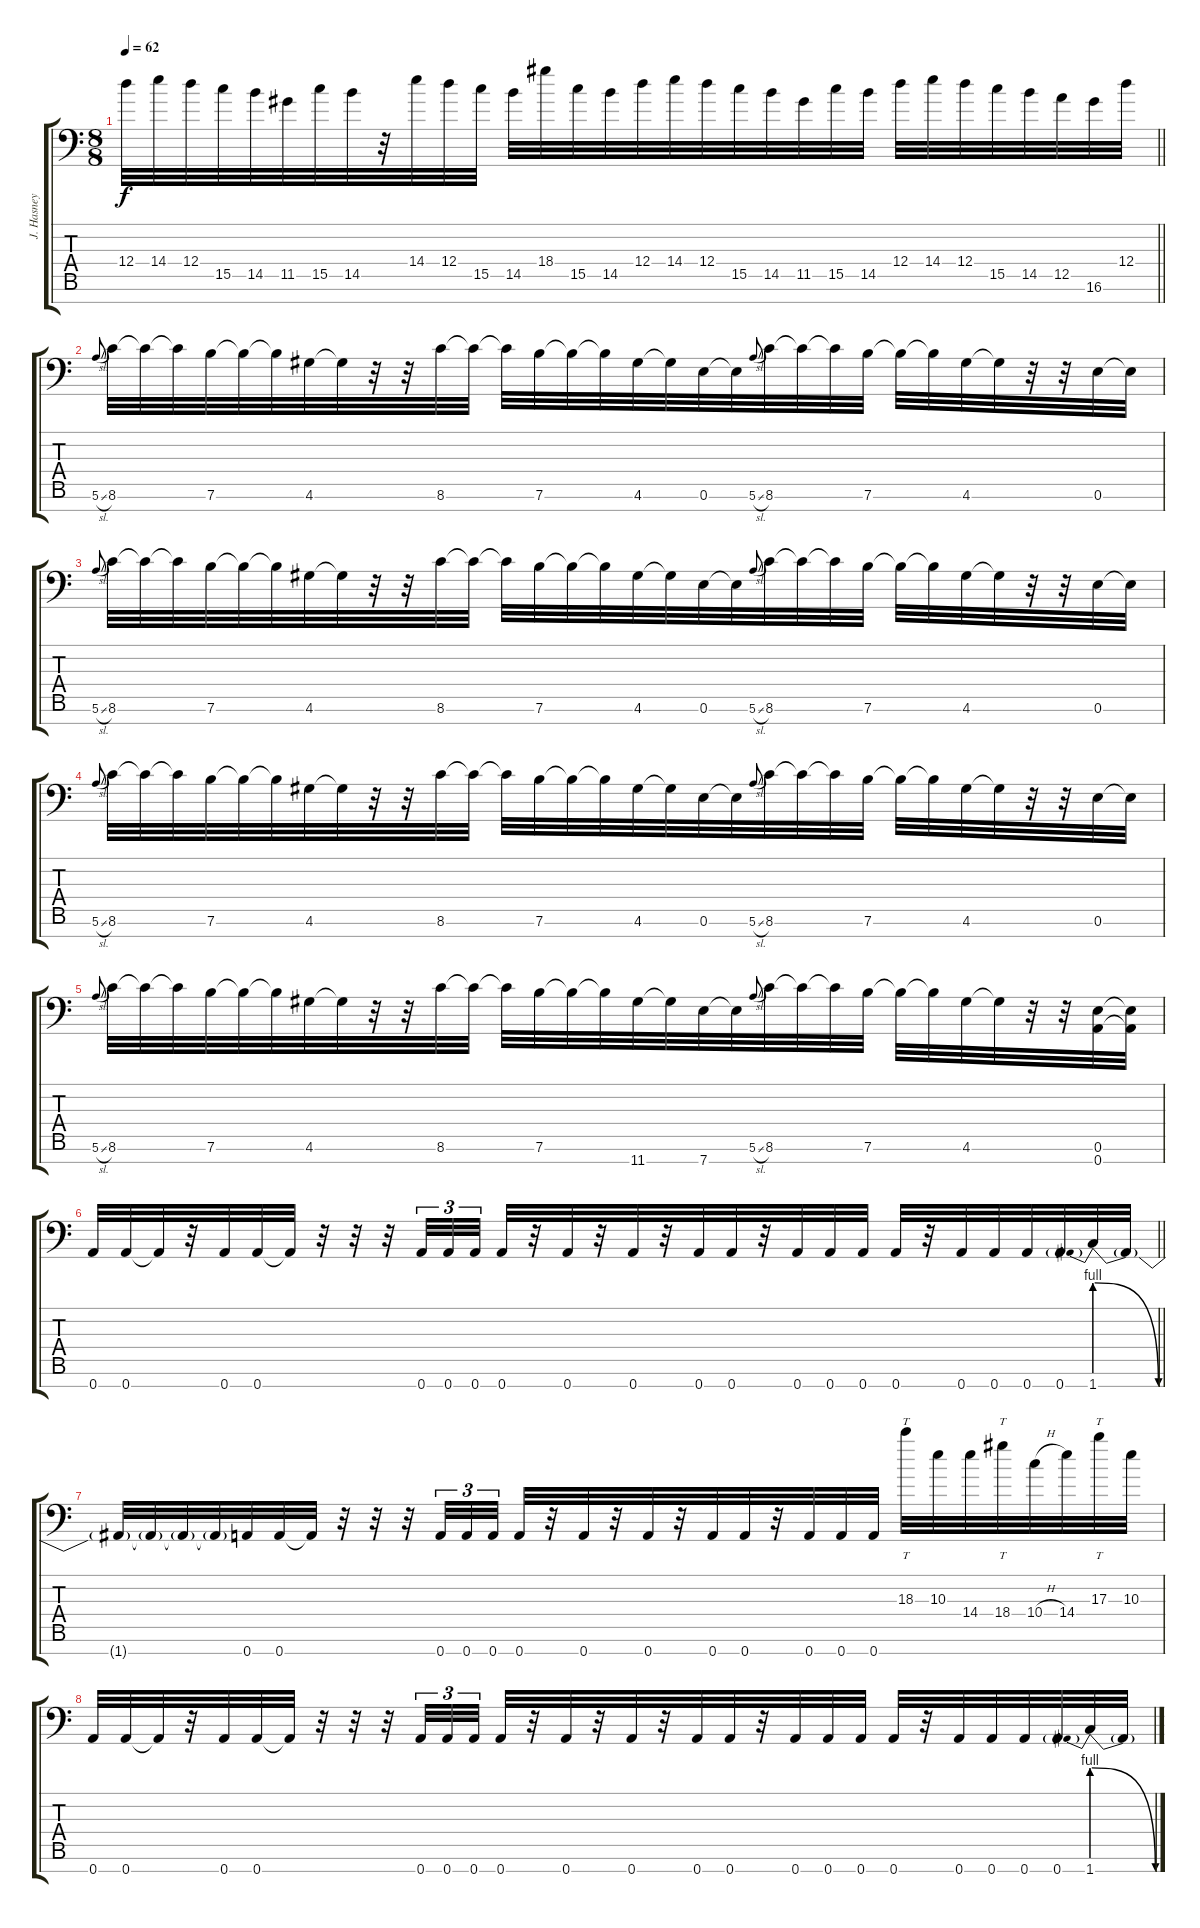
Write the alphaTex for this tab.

\track ("J. Hasney" "J. Hasney") {instrument distortionguitar}
\staff {score tabs}
\tuning (E4 B3 Gb3 D3 A2 E2 A1) {hide}
\ts (8 8)
\tempo 62
\clef f4
\barLineRight lightlight
\ks aminor
12.4.32{dy f} 14.4.32 12.4.32 15.5.32 14.5.32 11.5.32 15.5.32 14.5.32 r.32 14.4.32 12.4.32 15.5.32 14.5.32 18.4.32 15.5.32 14.5.32 12.4.32 14.4.32 12.4.32 15.5.32 14.5.32 11.5.32 15.5.32 14.5.32 12.4.32 14.4.32 12.4.32 15.5.32 14.5.32 12.5.32 16.6.32 12.4.32 |
5.6{sl}.8{gr onbeat} 8.6.32{volume 13 balance 13} 8.6{t}.32 8.6{t}.32 7.6.32 7.6{t}.32 7.6{t}.32 4.6.32 4.6{t}.32 r.32 r.32 8.6.32 8.6{t}.32 8.6{t}.32 7.6.32 7.6{t}.32 7.6{t}.32 4.6.32 4.6{t}.32 0.6.32 0.6{t}.32 5.6{sl}.8{gr onbeat} 8.6.32 8.6{t}.32 8.6{t}.32 7.6.32 7.6{t}.32 7.6{t}.32 4.6.32 4.6{t}.32 r.32 r.32 0.6.32 0.6{t}.32 |
5.6{sl}.8{gr onbeat} 8.6.32 8.6{t}.32 8.6{t}.32 7.6.32 7.6{t}.32 7.6{t}.32 4.6.32 4.6{t}.32 r.32 r.32 8.6.32 8.6{t}.32 8.6{t}.32 7.6.32 7.6{t}.32 7.6{t}.32 4.6.32 4.6{t}.32 0.6.32 0.6{t}.32 5.6{sl}.8{gr onbeat} 8.6.32 8.6{t}.32 8.6{t}.32 7.6.32 7.6{t}.32 7.6{t}.32 4.6.32 4.6{t}.32 r.32 r.32 0.6.32 0.6{t}.32 |
5.6{sl}.8{gr onbeat} 8.6.32 8.6{t}.32 8.6{t}.32 7.6.32 7.6{t}.32 7.6{t}.32 4.6.32 4.6{t}.32 r.32 r.32 8.6.32 8.6{t}.32 8.6{t}.32 7.6.32 7.6{t}.32 7.6{t}.32 4.6.32 4.6{t}.32 0.6.32 0.6{t}.32 5.6{sl}.8{gr onbeat} 8.6.32 8.6{t}.32 8.6{t}.32 7.6.32 7.6{t}.32 7.6{t}.32 4.6.32 4.6{t}.32 r.32 r.32 0.6.32 0.6{t}.32 |
5.6{sl}.8{gr onbeat} 8.6.32 8.6{t}.32 8.6{t}.32 7.6.32 7.6{t}.32 7.6{t}.32 4.6.32 4.6{t}.32 r.32 r.32 8.6.32 8.6{t}.32 8.6{t}.32 7.6.32 7.6{t}.32 7.6{t}.32 11.7.32 11.7{t}.32 7.7.32 7.7{t}.32 5.6{sl}.8{gr onbeat} 8.6.32 8.6{t}.32 8.6{t}.32 7.6.32 7.6{t}.32 7.6{t}.32 4.6.32 4.6{t}.32 r.32 r.32 (0.6 0.7).32 (0.6{t} 0.7{t}).32 |
\barLineRight lightlight
0.7.32 0.7.32 0.7{t}.32 r.32 0.7.32 0.7.32 0.7{t}.32 r.32 r.32 r.32 0.7.32{tu (3 2)} 0.7.32{tu (3 2)} 0.7.32{tu (3 2)} 0.7.32 r.32 0.7.32 r.32 0.7.32 r.32 0.7.32 0.7.32 r.32 0.7.32 0.7.32 0.7.32 0.7.32 r.32 0.7.32 0.7.32 0.7.32 0.7.32 1.7{be (prebendrelease 0 4 60 0)}.32 1.7{t}.32 |
1.7{t}.32 1.7{t}.32 1.7{t}.32 1.7{t}.32 0.7.32 0.7.32 0.7{t}.32 r.32 r.32 r.32 0.7.32{tu (3 2)} 0.7.32{tu (3 2)} 0.7.32{tu (3 2)} 0.7.32 r.32 0.7.32 r.32 0.7.32 r.32 0.7.32 0.7.32 r.32 0.7.32 0.7.32 0.7.32 18.3.32{tt} 10.3.32 14.4.32 18.4.32{tt} 10.4{h}.32 14.4.32 17.3.32{tt} 10.3.32 |
0.7.32 0.7.32 0.7{t}.32 r.32 0.7.32 0.7.32 0.7{t}.32 r.32 r.32 r.32 0.7.32{tu (3 2)} 0.7.32{tu (3 2)} 0.7.32{tu (3 2)} 0.7.32 r.32 0.7.32 r.32 0.7.32 r.32 0.7.32 0.7.32 r.32 0.7.32 0.7.32 0.7.32 0.7.32 r.32 0.7.32 0.7.32 0.7.32 0.7.32 1.7{be (prebendrelease 0 4 60 0)}.32 1.7{t}.32
